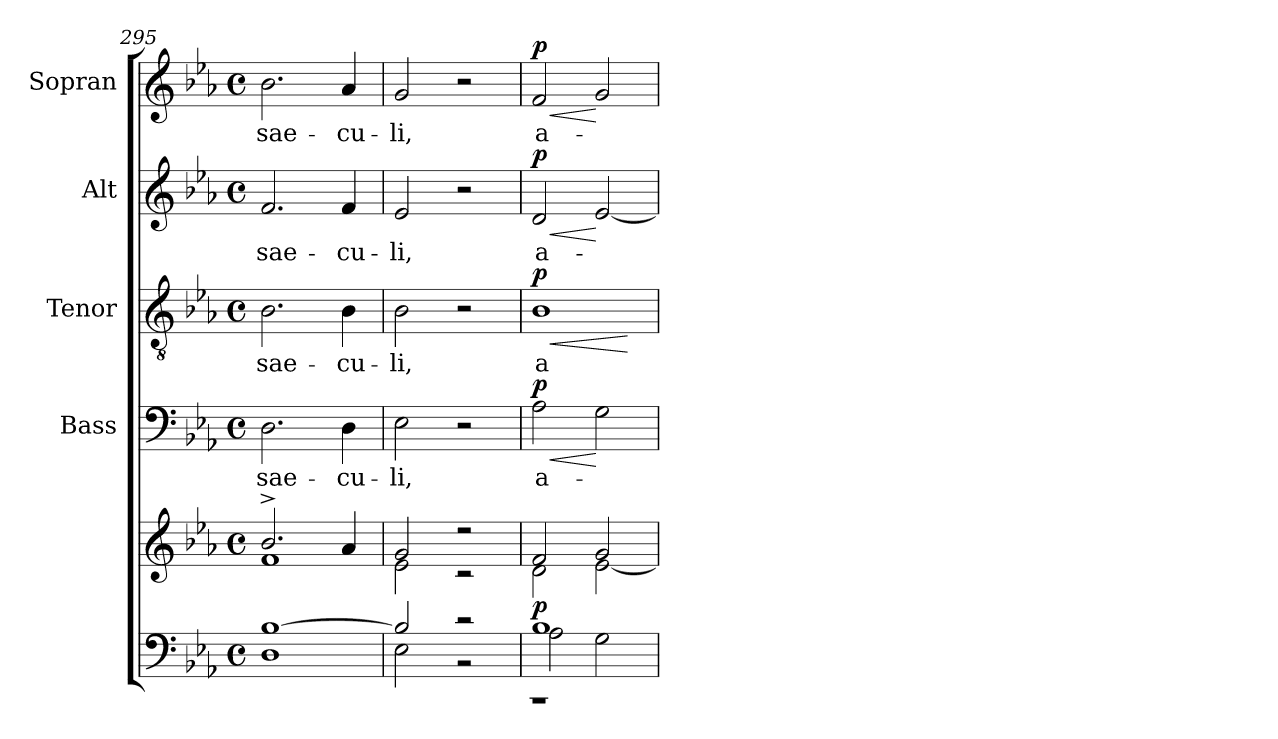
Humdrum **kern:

**kern	**kern	**dynam	**kern	**text	**dynam	**kern	**text	**dynam	**kern	**text	**dynam	**kern	**text	**dynam
*part5	*part5	*part5	*part4	*part4	*part4	*part3	*part3	*part3	*part2	*part2	*part2	*part1	*part1	*part1
*staff6	*staff5	*staff5/6	*staff4	*staff4	*staff4	*staff3	*staff3	*staff3	*staff2	*staff2	*staff2	*staff1	*staff1	*staff1
*	*	*	*I"Bass	*	*	*I"Tenor	*	*	*I"Alt	*	*	*I"Sopran	*	*
*	*	*	*I'B.	*	*	*I'T.	*	*	*I'A.	*	*	*I'S.	*	*
*clefF4	*clefG2	*	*clefF4	*	*	*clefGv2	*	*	*clefG2	*	*	*clefG2	*	*
*k[b-e-a-]	*k[b-e-a-]	*	*k[b-e-a-]	*	*	*k[b-e-a-]	*	*	*k[b-e-a-]	*	*	*k[b-e-a-]	*	*
*E-:	*E-:	*	*E-:	*	*	*E-:	*	*	*E-:	*	*	*E-:	*	*
*M4/4	*M4/4	*	*M4/4	*	*	*M4/4	*	*	*M4/4	*	*	*M4/4	*	*
*met(c)	*met(c)	*	*met(c)	*	*	*met(c)	*	*	*met(c)	*	*	*met(c)	*	*
=295	=295	=295	=295	=295	=295	=295	=295	=295	=295	=295	=295	=295	=295	=295
*^	*^	*	*	*	*	*	*	*	*	*	*	*	*	*
!	!	!	!	!	!	!LO:LY:b	!	!	!LO:LY:b	!	!	!LO:LY:b	!	!	!LO:LY:b	!
[>1B-	1D	2.b-^>/	1f	.	2.D\	sae-	.	2.B-\	sae-	.	2.f/	sae-	.	2.b-\	sae-	.
!	!	!	!	!	!	!LO:LY:b	!	!	!LO:LY:b	!	!	!LO:LY:b	!	!	!LO:LY:b	!
.	.	4a-/	.	.	4D\	-cu-	.	4B-\	-cu-	.	4f/	-cu-	.	4a-/	-cu-	.
=296	=296	=296	=296	=296	=296	=296	=296	=296	=296	=296	=296	=296	=296	=296	=296	=296
!	!	!	!	!	!	!LO:LY:b	!	!	!LO:LY:b	!	!	!LO:LY:b	!	!	!LO:LY:b	!
2B-/]	2E-\	2g/	2e-\	.	2E-\	-li,	.	2B-\	-li,	.	2e-/	-li,	.	2g/	-li,	.
2r	2r	2r	2r	.	2r	.	.	2r	.	.	2r	.	.	2r	.	.
=297	=297	=297	=297	=297	=297	=297	=297	=297	=297	=297	=297	=297	=297	=297	=297	=297
*	*^	*	*	*	*	*	*	*	*	*	*	*	*	*	*	*
!	!	!	!	!	!LO:DY:b	!	!LO:LY:b	!LO:HP:b	!	!LO:LY:b	!LO:HP:b	!	!LO:LY:b	!LO:HP:b	!	!LO:LY:b	!LO:HP:b
!	!	!	!	!	!	!	!	!LO:DY:n=1:a	!	!	!LO:DY:n=1:a	!	!	!LO:DY:n=1:a	!	!	!LO:DY:n=1:a
1B-	2A-\	1rCC	2f/	2d\	p	2A-\	a-	< p	1B-	a-	< p	2d/	a-	< p	2f/	a-	< p
.	2G\	.	2g/	[<2e-\	.	2G\	.	[	.	.	.	[2e-/	.	[	2g/	.	[
*v	*v	*v	*	*	*	*	*	*	*	*	*	*	*	*	*	*	*
*	*v	*v	*	*	*	*	*	*	*	*	*	*	*	*	*
.	.	.	.	.	.	.	.	[	.	.	.	.	.	.
=	=	=	=	=	=	=	=	=	=	=	=	=	=	=
*-	*-	*-	*-	*-	*-	*-	*-	*-	*-	*-	*-	*-	*-	*-
